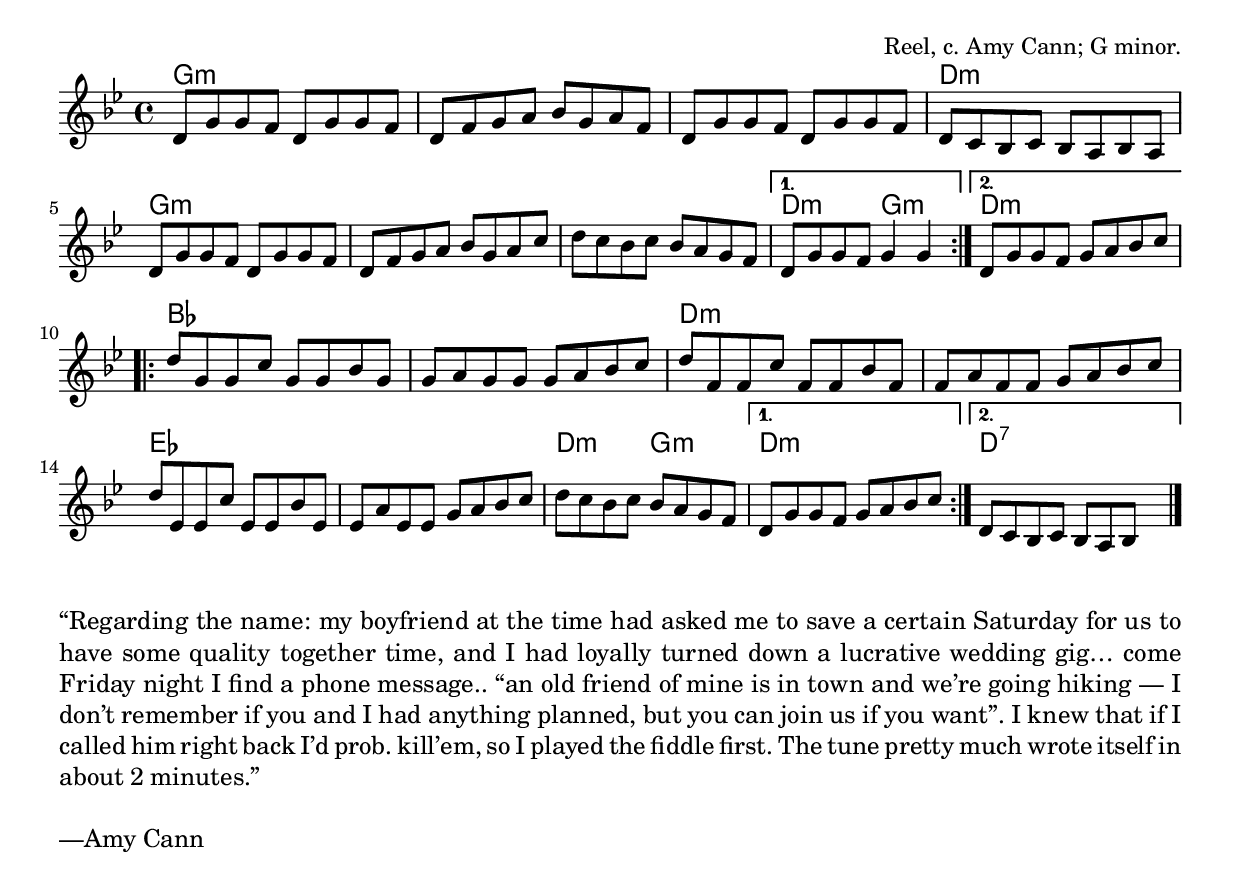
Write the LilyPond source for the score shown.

\version "2.18.2"
\include "util.ly"

\tocItem \markup "Catharsis"

\score {
  <<
    \relative d' {
      \time 4/4
      \key g \minor

      % A
      \repeat volta 2 {
        d8 g g f d g g f |
        d8 f g a bes g a f |
        d8 g g f d g g f |
        d8 c bes c bes a bes a |

        d8 g g f d g g f |
        d f g a bes g a c |
        d c bes c bes a g f |
      }

      \alternative {
        { d8 g g f g4 g4 }
        { d8 g g f g a bes c }
      }

      \break

      % B
      \repeat volta 2 {
        d8 g, g c g g bes g |
        g8 a g g g a bes c |
        d8 f, f c' f, f bes f |
        f8 a f f g a bes c |
        \break
        d8 ees, ees c' ees, ees bes' ees, |
        ees8 a ees ees g a bes c |
        d c bes c bes a g f |
      }

      \alternative {
        { d8 g g f g a bes c }
        { d,8 c bes c bes a bes s }
      }
    }

    \new ChordNames {
      \chordmode {
        \time 4/4
        \set chordChanges = ##t

        \repeat volta 2 {
          g1:m | g1:m | g1:m | d1:m
          g1:m | g1:m | g1:m |
        }

        \alternative {
          { d2:m g2:m }
          { d1:m }
        }

        % B
        \repeat volta 2 {
          bes1 | bes1 | d1:m | d1:m |
          ees1 | ees1 | d2:m g2:m
        }

        \alternative {
          { d1:m }
          { d1:7 \bar "|." }
        }
      }
    }

  >>
  \header {
    title = "Catharsis"
    opus = "Reel, c. Amy Cann; G minor."
  }

  \layout{indent=0}
}

\markuplist {
  \paragraph {
    “Regarding the name: my boyfriend at the time had asked me to save a certain Saturday
    for us to have some quality together time, and I had loyally turned down a lucrative
    wedding gig… come Friday night I find a phone message.. “an old friend of mine is in
    town and we’re going hiking — I don’t remember if you and I had anything planned, but
    you can join us if you want”.  I knew that if I called him right back I’d prob. kill’em,
    so I played the fiddle first. The tune pretty much wrote itself in about 2 minutes.”
  }

  \paragraph {
    —Amy Cann
  }
}